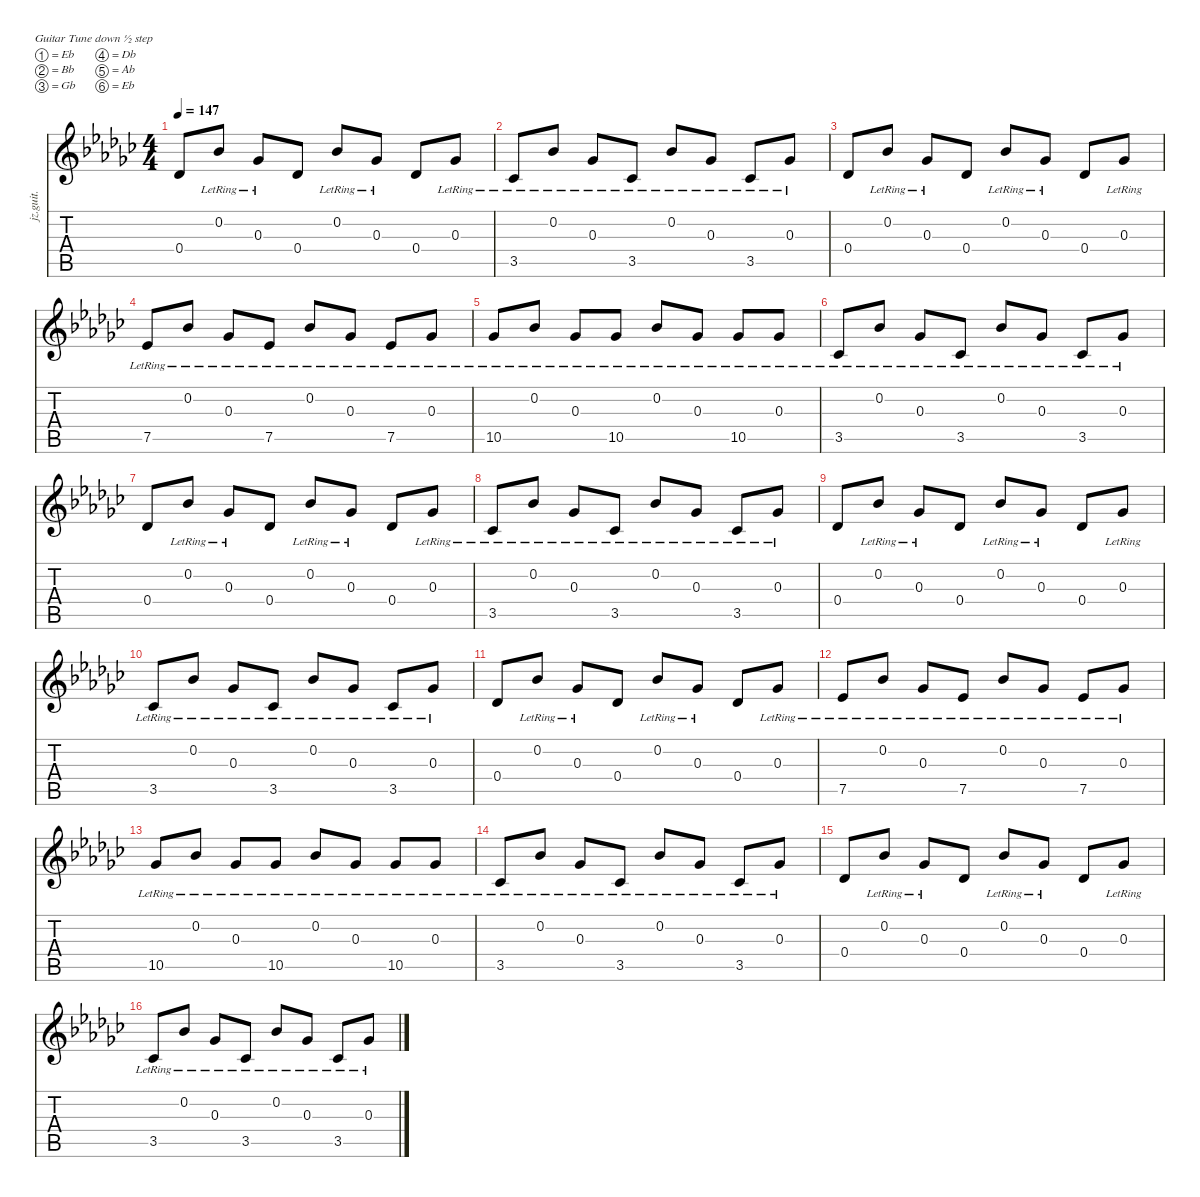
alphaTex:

\defaultSystemsLayout 8
\hideDynamics
\bracketExtendMode nobrackets
\otherSystemsTrackNameOrientation horizontal
\track ("Guitar (Billy)" "jz.guit.") {defaultSystemsLayout 4 instrument electricguitarjazz}
\staff {score tabs}
\tuning (Eb4 Bb3 Gb3 Db3 Ab2 Eb2)
\ts (4 4)
\tempo 147
\clef g2
\ks ebminor
0.4{acc b}.8{dy f beam Up} 0.2{lr acc b}.8{beam Up} 0.3{lr acc b}.8{beam Up} 0.4{acc b}.8{beam Up} 0.2{lr acc b}.8{beam Up} 0.3{lr acc b}.8{beam Up} 0.4{acc b}.8{beam Up} 0.3{lr acc b}.8{beam Up} |
3.5{lr acc b}.8{beam Up} 0.2{lr acc b}.8{beam Up} 0.3{lr acc b}.8{beam Up} 3.5{lr acc b}.8{beam Up} 0.2{lr acc b}.8{beam Up} 0.3{lr acc b}.8{beam Up} 3.5{lr acc b}.8{beam Up} 0.3{lr acc b}.8{beam Up} |
0.4{acc b}.8{beam Up} 0.2{lr acc b}.8{beam Up} 0.3{lr acc b}.8{beam Up} 0.4{acc b}.8{beam Up} 0.2{lr acc b}.8{beam Up} 0.3{lr acc b}.8{beam Up} 0.4{acc b}.8{beam Up} 0.3{lr acc b}.8{beam Up} |
7.5{lr acc b}.8{beam Up} 0.2{lr acc b}.8{beam Up} 0.3{lr acc b}.8{beam Up} 7.5{lr acc b}.8{beam Up} 0.2{lr acc b}.8{beam Up} 0.3{lr acc b}.8{beam Up} 7.5{lr acc b}.8{beam Up} 0.3{lr acc b}.8{beam Up} |
10.5{lr acc b}.8{beam Up} 0.2{lr acc b}.8{beam Up} 0.3{lr acc b}.8{beam Up} 10.5{lr acc b}.8{beam Up} 0.2{lr acc b}.8{beam Up} 0.3{lr acc b}.8{beam Up} 10.5{lr acc b}.8{beam Up} 0.3{lr acc b}.8{beam Up} |
3.5{lr acc b}.8{beam Up} 0.2{lr acc b}.8{beam Up} 0.3{lr acc b}.8{beam Up} 3.5{lr acc b}.8{beam Up} 0.2{lr acc b}.8{beam Up} 0.3{lr acc b}.8{beam Up} 3.5{lr acc b}.8{beam Up} 0.3{lr acc b}.8{beam Up} |
0.4{acc b}.8{beam Up} 0.2{lr acc b}.8{beam Up} 0.3{lr acc b}.8{beam Up} 0.4{acc b}.8{beam Up} 0.2{lr acc b}.8{beam Up} 0.3{lr acc b}.8{beam Up} 0.4{acc b}.8{beam Up} 0.3{lr acc b}.8{beam Up} |
3.5{lr acc b}.8{beam Up} 0.2{lr acc b}.8{beam Up} 0.3{lr acc b}.8{beam Up} 3.5{lr acc b}.8{beam Up} 0.2{lr acc b}.8{beam Up} 0.3{lr acc b}.8{beam Up} 3.5{lr acc b}.8{beam Up} 0.3{lr acc b}.8{beam Up} |
0.4{acc b}.8{beam Up} 0.2{lr acc b}.8{beam Up} 0.3{lr acc b}.8{beam Up} 0.4{acc b}.8{beam Up} 0.2{lr acc b}.8{beam Up} 0.3{lr acc b}.8{beam Up} 0.4{acc b}.8{beam Up} 0.3{lr acc b}.8{beam Up} |
3.5{lr acc b}.8{beam Up} 0.2{lr acc b}.8{beam Up} 0.3{lr acc b}.8{beam Up} 3.5{lr acc b}.8{beam Up} 0.2{lr acc b}.8{beam Up} 0.3{lr acc b}.8{beam Up} 3.5{lr acc b}.8{beam Up} 0.3{lr acc b}.8{beam Up} |
0.4{acc b}.8{beam Up} 0.2{lr acc b}.8{beam Up} 0.3{lr acc b}.8{beam Up} 0.4{acc b}.8{beam Up} 0.2{lr acc b}.8{beam Up} 0.3{lr acc b}.8{beam Up} 0.4{acc b}.8{beam Up} 0.3{lr acc b}.8{beam Up} |
7.5{lr acc b}.8{beam Up} 0.2{lr acc b}.8{beam Up} 0.3{lr acc b}.8{beam Up} 7.5{lr acc b}.8{beam Up} 0.2{lr acc b}.8{beam Up} 0.3{lr acc b}.8{beam Up} 7.5{lr acc b}.8{beam Up} 0.3{lr acc b}.8{beam Up} |
10.5{lr acc b}.8{beam Up} 0.2{lr acc b}.8{beam Up} 0.3{lr acc b}.8{beam Up} 10.5{lr acc b}.8{beam Up} 0.2{lr acc b}.8{beam Up} 0.3{lr acc b}.8{beam Up} 10.5{lr acc b}.8{beam Up} 0.3{lr acc b}.8{beam Up} |
3.5{lr acc b}.8{beam Up} 0.2{lr acc b}.8{beam Up} 0.3{lr acc b}.8{beam Up} 3.5{lr acc b}.8{beam Up} 0.2{lr acc b}.8{beam Up} 0.3{lr acc b}.8{beam Up} 3.5{lr acc b}.8{beam Up} 0.3{lr acc b}.8{beam Up} |
0.4{acc b}.8{beam Up} 0.2{lr acc b}.8{beam Up} 0.3{lr acc b}.8{beam Up} 0.4{acc b}.8{beam Up} 0.2{lr acc b}.8{beam Up} 0.3{lr acc b}.8{beam Up} 0.4{acc b}.8{beam Up} 0.3{lr acc b}.8{beam Up} |
3.5{lr acc b}.8{beam Up} 0.2{lr acc b}.8{beam Up} 0.3{lr acc b}.8{beam Up} 3.5{lr acc b}.8{beam Up} 0.2{lr acc b}.8{beam Up} 0.3{lr acc b}.8{beam Up} 3.5{lr acc b}.8{beam Up} 0.3{lr acc b}.8{beam Up}
